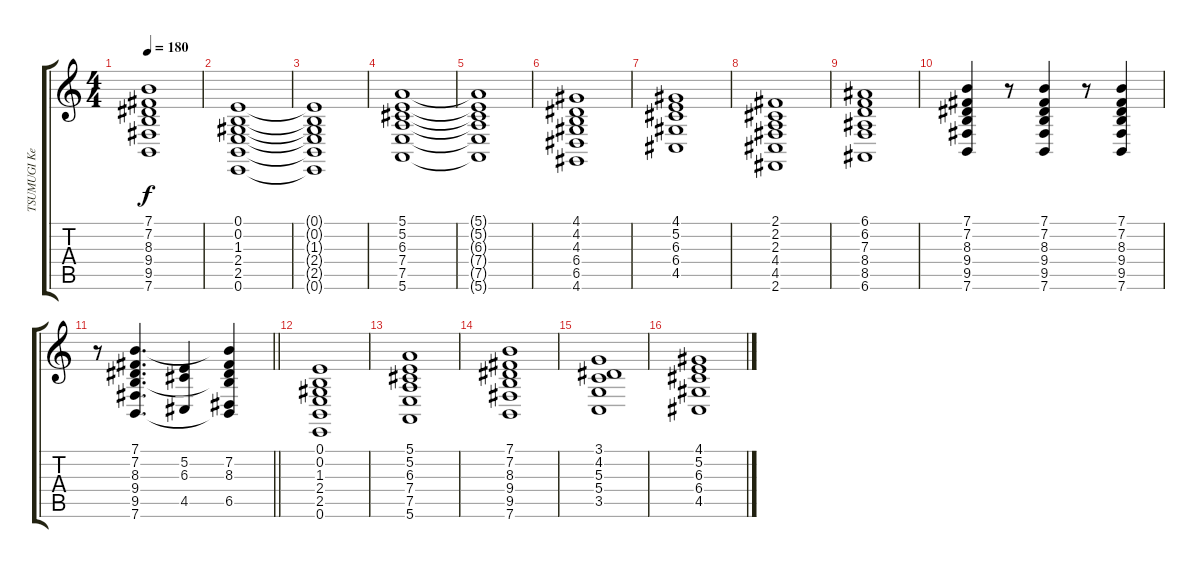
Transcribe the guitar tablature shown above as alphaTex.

\track ("TSUMUGI Keyboard" "TSUMUGI Ke") {instrument lead2sawtooth}
\staff {score tabs}
\tuning (E4 B3 G3 D3 A2 E2) {hide}
\ts (4 4)
\tempo 180
\clef g2
\ks c
(7.1 7.2 8.3 9.4 9.5 7.6).1{dy f} |
(0.1 0.2 1.3 2.4 2.5 0.6).1 |
(0.1{t} 0.2{t} 1.3{t} 2.4{t} 2.5{t} 0.6{t}).1 |
(5.1 5.2 6.3 7.4 7.5 5.6).1 |
(5.1{t} 5.2{t} 6.3{t} 7.4{t} 7.5{t} 5.6{t}).1 |
(4.1 4.2 4.3 6.4 6.5 4.6).1 |
(4.1 5.2 6.3 6.4 4.5).1 |
(2.1 2.2 2.3 4.4 4.5 2.6).1 |
(6.1 6.2 7.3 8.4 8.5 6.6).1 |
(7.1 7.2 8.3 9.4 9.5 7.6).4 r.8 (7.1 7.2 8.3 9.4 9.5 7.6).4 r.8 (7.1 7.2 8.3 9.4 9.5 7.6).4 |
\barLineRight lightlight
r.8 (7.1 7.2 8.3 9.4 9.5 7.6).4{d} (5.2 6.3 4.5).4 (7.1{t} 7.2 8.3 9.4{t} 6.5 7.6{t}).4 |
(0.1 0.2 1.3 2.4 2.5 0.6).1 |
(5.1 5.2 6.3 7.4 7.5 5.6).1 |
(7.1 7.2 8.3 9.4 9.5 7.6).1 |
(3.1 4.2 5.3 5.4 3.5).1 |
(4.1 5.2 6.3 6.4 4.5).1
